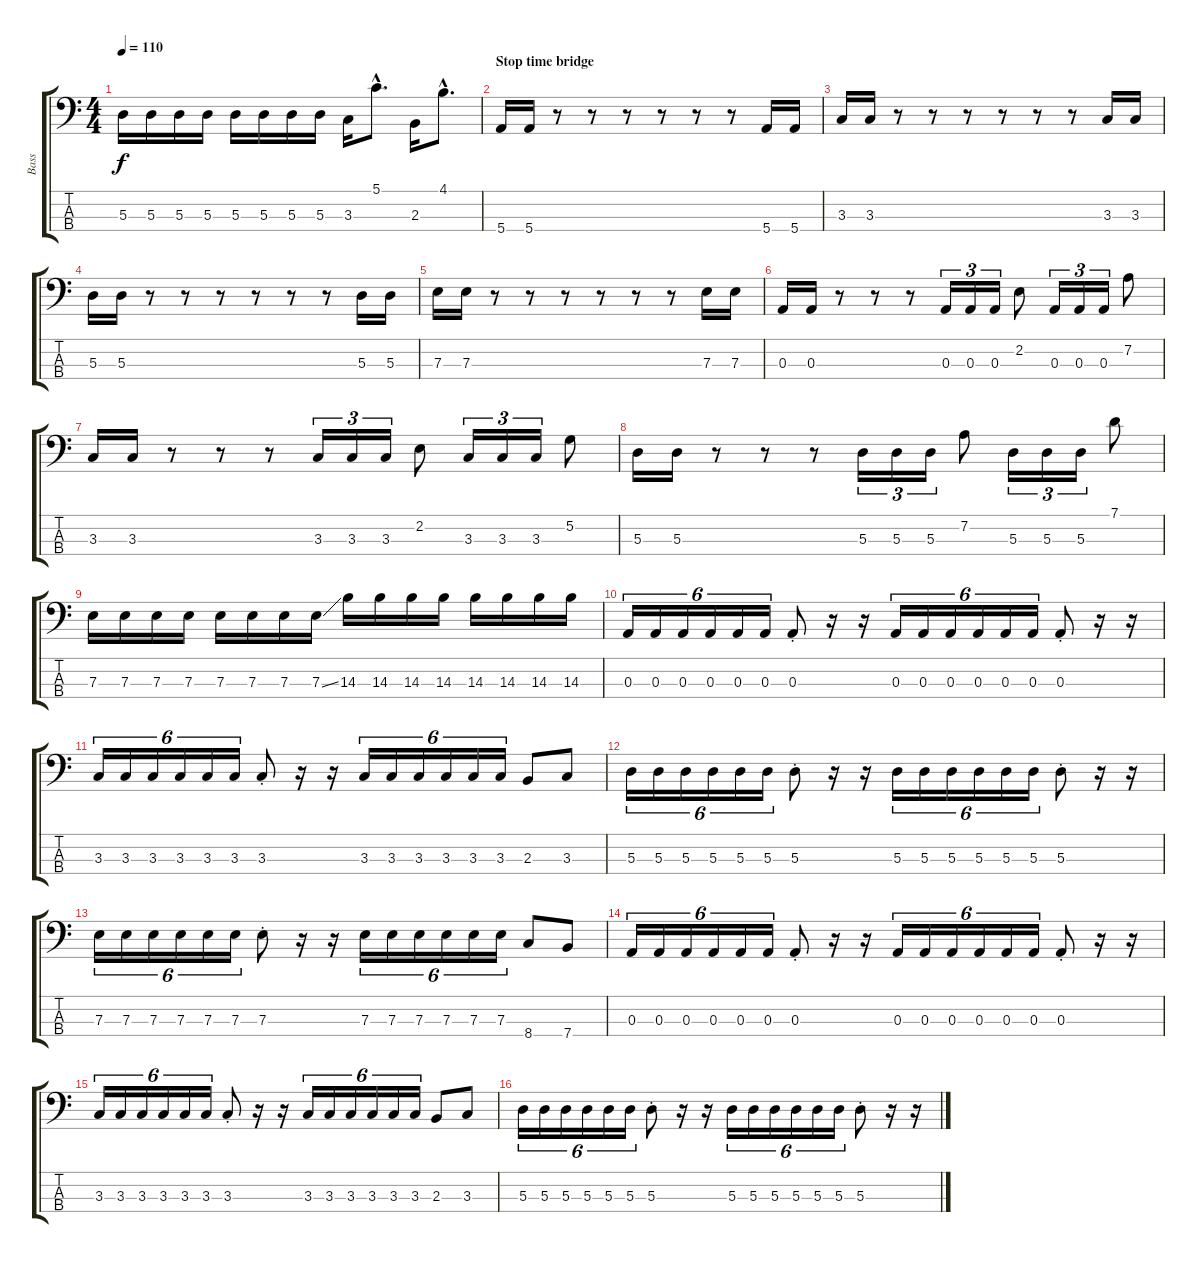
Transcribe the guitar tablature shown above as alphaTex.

\track ("Bass" "Bass") {instrument electricbasspick}
\staff {score tabs}
\tuning (G2 D2 A1 E1) {hide}
\ts (4 4)
\tempo 110
\clef f4
\ks c
5.3.16{dy f} 5.3.16 5.3.16 5.3.16 5.3.16 5.3.16 5.3.16 5.3.16 3.3.16 5.1{hac}.8{d} 2.3.16 4.1{hac}.8{d} |
\section ("" "Stop time bridge")
5.4.16 5.4.16 r.8 r.8 r.8 r.8 r.8 r.8 5.4.16 5.4.16 |
3.3.16 3.3.16 r.8 r.8 r.8 r.8 r.8 r.8 3.3.16 3.3.16 |
5.3.16 5.3.16 r.8 r.8 r.8 r.8 r.8 r.8 5.3.16 5.3.16 |
7.3.16 7.3.16 r.8 r.8 r.8 r.8 r.8 r.8 7.3.16 7.3.16 |
0.3.16 0.3.16 r.8 r.8 r.8 0.3.16{tu (3 2)} 0.3.16{tu (3 2)} 0.3.16{tu (3 2)} 2.2.8 0.3.16{tu (3 2)} 0.3.16{tu (3 2)} 0.3.16{tu (3 2)} 7.2.8 |
3.3.16 3.3.16 r.8 r.8 r.8 3.3.16{tu (3 2)} 3.3.16{tu (3 2)} 3.3.16{tu (3 2)} 2.2.8 3.3.16{tu (3 2)} 3.3.16{tu (3 2)} 3.3.16{tu (3 2)} 5.2.8 |
5.3.16 5.3.16 r.8 r.8 r.8 5.3.16{tu (3 2)} 5.3.16{tu (3 2)} 5.3.16{tu (3 2)} 7.2.8 5.3.16{tu (3 2)} 5.3.16{tu (3 2)} 5.3.16{tu (3 2)} 7.1.8 |
7.3.16 7.3.16 7.3.16 7.3.16 7.3.16 7.3.16 7.3.16 7.3{ss}.16 14.3.16 14.3.16 14.3.16 14.3.16 14.3.16 14.3.16 14.3.16 14.3.16 |
0.3.16{tu (6 4)} 0.3.16{tu (6 4)} 0.3.16{tu (6 4)} 0.3.16{tu (6 4)} 0.3.16{tu (6 4)} 0.3.16{tu (6 4)} 0.3{st}.8 r.16 r.16 0.3.16{tu (6 4)} 0.3.16{tu (6 4)} 0.3.16{tu (6 4)} 0.3.16{tu (6 4)} 0.3.16{tu (6 4)} 0.3.16{tu (6 4)} 0.3{st}.8 r.16 r.16 |
3.3.16{tu (6 4)} 3.3.16{tu (6 4)} 3.3.16{tu (6 4)} 3.3.16{tu (6 4)} 3.3.16{tu (6 4)} 3.3.16{tu (6 4)} 3.3{st}.8 r.16 r.16 3.3.16{tu (6 4)} 3.3.16{tu (6 4)} 3.3.16{tu (6 4)} 3.3.16{tu (6 4)} 3.3.16{tu (6 4)} 3.3.16{tu (6 4)} 2.3.8 3.3.8 |
5.3.16{tu (6 4)} 5.3.16{tu (6 4)} 5.3.16{tu (6 4)} 5.3.16{tu (6 4)} 5.3.16{tu (6 4)} 5.3.16{tu (6 4)} 5.3{st}.8 r.16 r.16 5.3.16{tu (6 4)} 5.3.16{tu (6 4)} 5.3.16{tu (6 4)} 5.3.16{tu (6 4)} 5.3.16{tu (6 4)} 5.3.16{tu (6 4)} 5.3{st}.8 r.16 r.16 |
7.3.16{tu (6 4)} 7.3.16{tu (6 4)} 7.3.16{tu (6 4)} 7.3.16{tu (6 4)} 7.3.16{tu (6 4)} 7.3.16{tu (6 4)} 7.3{st}.8 r.16 r.16 7.3.16{tu (6 4)} 7.3.16{tu (6 4)} 7.3.16{tu (6 4)} 7.3.16{tu (6 4)} 7.3.16{tu (6 4)} 7.3.16{tu (6 4)} 8.4.8 7.4.8 |
0.3.16{tu (6 4)} 0.3.16{tu (6 4)} 0.3.16{tu (6 4)} 0.3.16{tu (6 4)} 0.3.16{tu (6 4)} 0.3.16{tu (6 4)} 0.3{st}.8 r.16 r.16 0.3.16{tu (6 4)} 0.3.16{tu (6 4)} 0.3.16{tu (6 4)} 0.3.16{tu (6 4)} 0.3.16{tu (6 4)} 0.3.16{tu (6 4)} 0.3{st}.8 r.16 r.16 |
3.3.16{tu (6 4)} 3.3.16{tu (6 4)} 3.3.16{tu (6 4)} 3.3.16{tu (6 4)} 3.3.16{tu (6 4)} 3.3.16{tu (6 4)} 3.3{st}.8 r.16 r.16 3.3.16{tu (6 4)} 3.3.16{tu (6 4)} 3.3.16{tu (6 4)} 3.3.16{tu (6 4)} 3.3.16{tu (6 4)} 3.3.16{tu (6 4)} 2.3.8 3.3.8 |
5.3.16{tu (6 4)} 5.3.16{tu (6 4)} 5.3.16{tu (6 4)} 5.3.16{tu (6 4)} 5.3.16{tu (6 4)} 5.3.16{tu (6 4)} 5.3{st}.8 r.16 r.16 5.3.16{tu (6 4)} 5.3.16{tu (6 4)} 5.3.16{tu (6 4)} 5.3.16{tu (6 4)} 5.3.16{tu (6 4)} 5.3.16{tu (6 4)} 5.3{st}.8 r.16 r.16
